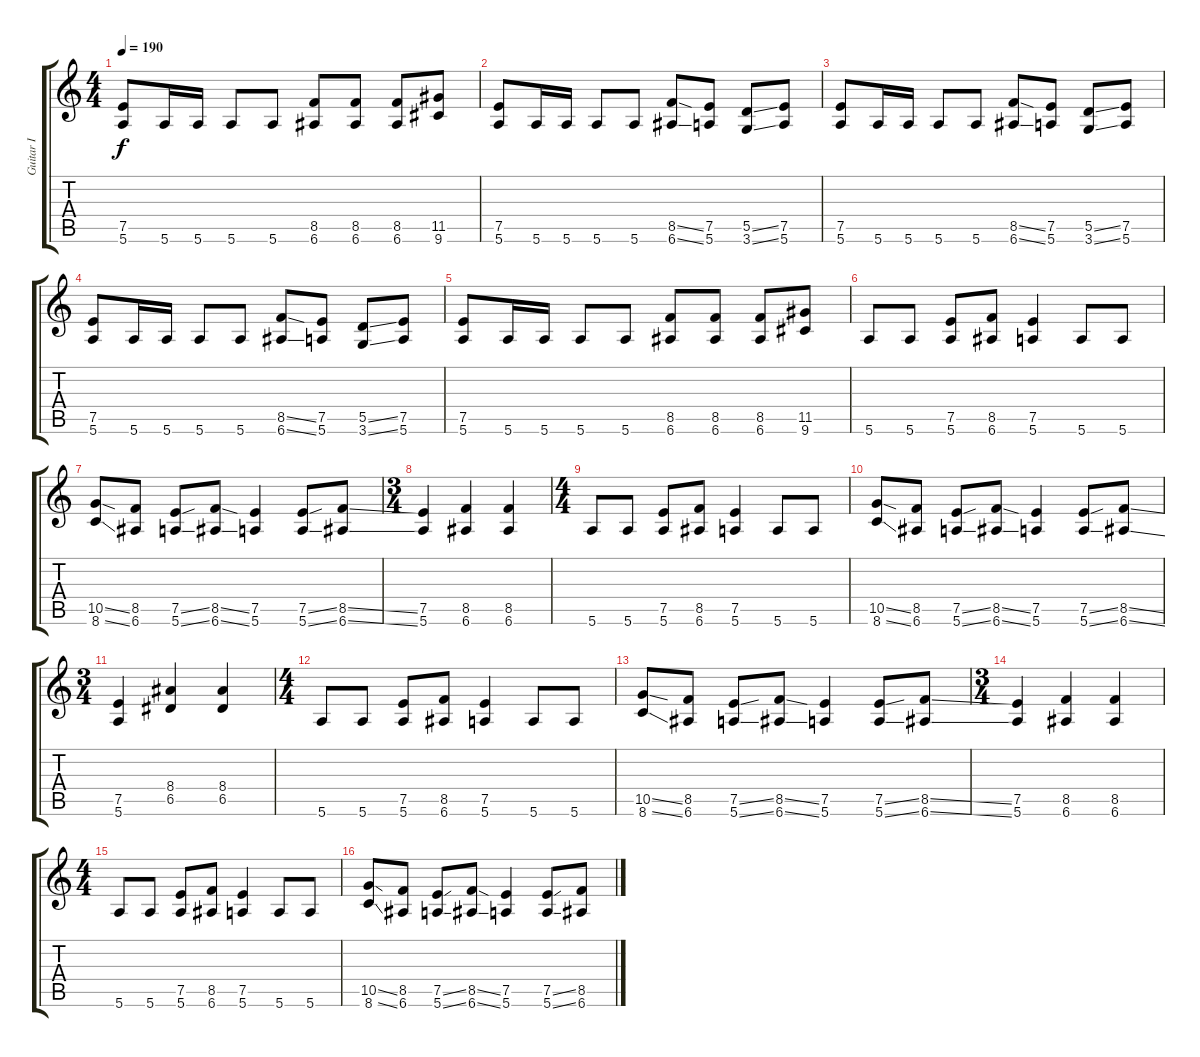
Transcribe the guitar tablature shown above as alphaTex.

\track ("Guitar I" "Guitar I") {instrument distortionguitar}
\staff {score tabs}
\tuning (E4 B3 G3 D3 A2 E2) {hide}
\ts (4 4)
\tempo 190
\clef g2
\ks c
(7.5 5.6).8{dy f} 5.6.16 5.6.16 5.6.8 5.6.8 (8.5 6.6).8 (8.5 6.6).8 (8.5 6.6).8 (11.5 9.6).8 |
(7.5 5.6).8 5.6.16 5.6.16 5.6.8 5.6.8 (8.5{ss} 6.6{ss}).8 (7.5 5.6).8 (5.5{ss} 3.6{ss}).8 (7.5 5.6).8 |
(7.5 5.6).8 5.6.16 5.6.16 5.6.8 5.6.8 (8.5{ss} 6.6{ss}).8 (7.5 5.6).8 (5.5{ss} 3.6{ss}).8 (7.5 5.6).8 |
(7.5 5.6).8 5.6.16 5.6.16 5.6.8 5.6.8 (8.5{ss} 6.6{ss}).8 (7.5 5.6).8 (5.5{ss} 3.6{ss}).8 (7.5 5.6).8 |
(7.5 5.6).8 5.6.16 5.6.16 5.6.8 5.6.8 (8.5 6.6).8 (8.5 6.6).8 (8.5 6.6).8 (11.5 9.6).8 |
5.6.8 5.6.8 (7.5 5.6).8 (8.5 6.6).8 (7.5 5.6).4 5.6.8 5.6.8 |
(10.5{ss} 8.6{ss}).8 (8.5 6.6).8 (7.5{ss} 5.6{ss}).8 (8.5{ss} 6.6{ss}).8 (7.5 5.6).4 (7.5{ss} 5.6{ss}).8 (8.5{ss} 6.6{ss}).8 |
\ts (3 4)
(7.5 5.6).4 (8.5 6.6).4 (8.5 6.6).4 |
\ts (4 4)
5.6.8 5.6.8 (7.5 5.6).8 (8.5 6.6).8 (7.5 5.6).4 5.6.8 5.6.8 |
(10.5{ss} 8.6{ss}).8 (8.5 6.6).8 (7.5{ss} 5.6{ss}).8 (8.5{ss} 6.6{ss}).8 (7.5 5.6).4 (7.5{ss} 5.6{ss}).8 (8.5{ss} 6.6{ss}).8 |
\ts (3 4)
(7.5 5.6).4 (8.4 6.5).4 (8.4 6.5).4 |
\ts (4 4)
5.6.8 5.6.8 (7.5 5.6).8 (8.5 6.6).8 (7.5 5.6).4 5.6.8 5.6.8 |
(10.5{ss} 8.6{ss}).8 (8.5 6.6).8 (7.5{ss} 5.6{ss}).8 (8.5{ss} 6.6{ss}).8 (7.5 5.6).4 (7.5{ss} 5.6{ss}).8 (8.5{ss} 6.6{ss}).8 |
\ts (3 4)
(7.5 5.6).4 (8.5 6.6).4 (8.5 6.6).4 |
\ts (4 4)
5.6.8 5.6.8 (7.5 5.6).8 (8.5 6.6).8 (7.5 5.6).4 5.6.8 5.6.8 |
(10.5{ss} 8.6{ss}).8 (8.5 6.6).8 (7.5{ss} 5.6{ss}).8 (8.5{ss} 6.6{ss}).8 (7.5 5.6).4 (7.5{ss} 5.6{ss}).8 (8.5{ss} 6.6{ss}).8
